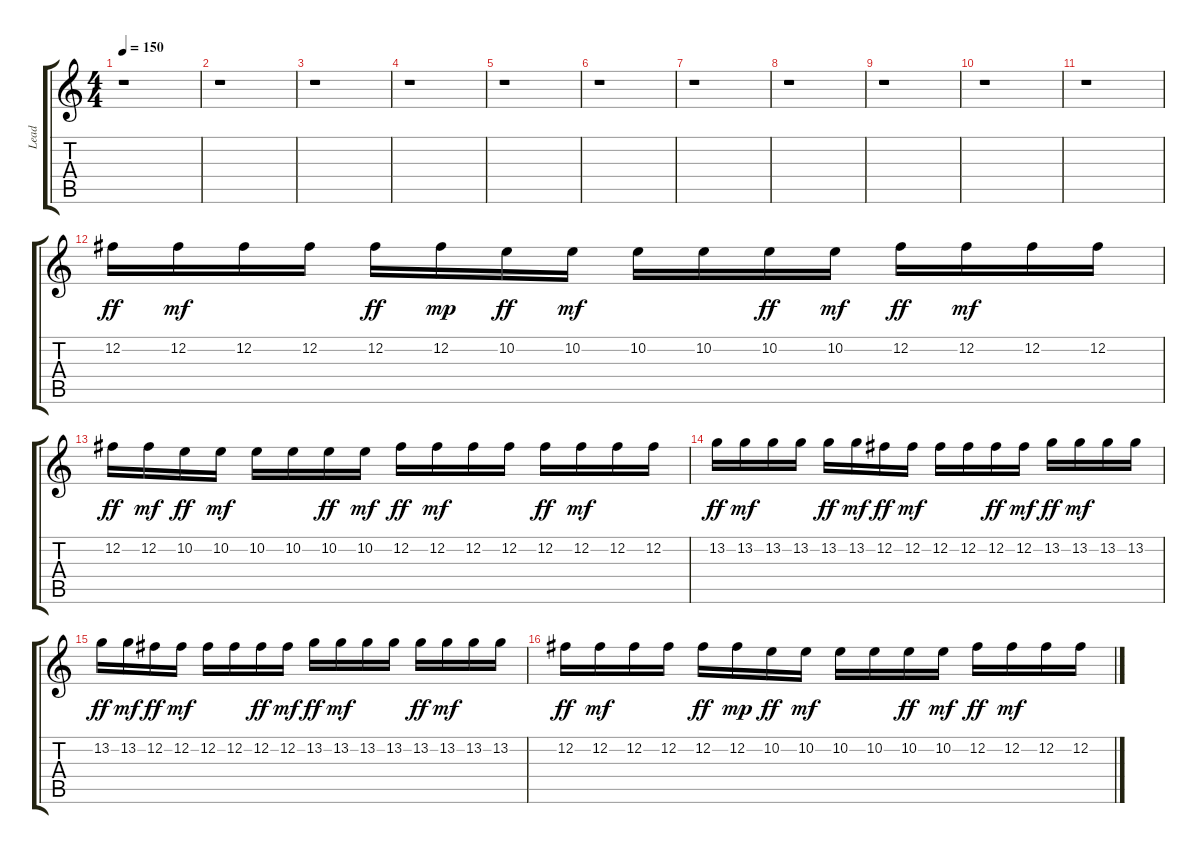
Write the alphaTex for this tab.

\track ("Lead" "Lead") {instrument distortionguitar}
\staff {score tabs}
\tuning (B3 Gb3 D3 A2 E2 B1) {hide}
\ts (4 4)
\tempo 150
\clef g2
\ks c
r.1{dy mf} |
r.1 |
r.1 |
r.1 |
r.1 |
r.1 |
r.1 |
r.1 |
r.1 |
r.1 |
r.1 |
12.2.16{dy ff} 12.2.16{dy mf} 12.2.16 12.2.16 12.2.16{dy ff} 12.2.16{dy mp} 10.2.16{dy ff} 10.2.16{dy mf} 10.2.16 10.2.16 10.2.16{dy ff} 10.2.16{dy mf} 12.2.16{dy ff} 12.2.16{dy mf} 12.2.16 12.2.16 |
12.2.16{dy ff} 12.2.16{dy mf} 10.2.16{dy ff} 10.2.16{dy mf} 10.2.16 10.2.16 10.2.16{dy ff} 10.2.16{dy mf} 12.2.16{dy ff} 12.2.16{dy mf} 12.2.16 12.2.16 12.2.16{dy ff} 12.2.16{dy mf} 12.2.16 12.2.16 |
13.2.16{dy ff} 13.2.16{dy mf} 13.2.16 13.2.16 13.2.16{dy ff} 13.2.16{dy mf} 12.2.16{dy ff} 12.2.16{dy mf} 12.2.16 12.2.16 12.2.16{dy ff} 12.2.16{dy mf} 13.2.16{dy ff} 13.2.16{dy mf} 13.2.16 13.2.16 |
13.2.16{dy ff} 13.2.16{dy mf} 12.2.16{dy ff} 12.2.16{dy mf} 12.2.16 12.2.16 12.2.16{dy ff} 12.2.16{dy mf} 13.2.16{dy ff} 13.2.16{dy mf} 13.2.16 13.2.16 13.2.16{dy ff} 13.2.16{dy mf} 13.2.16 13.2.16 |
12.2.16{dy ff} 12.2.16{dy mf} 12.2.16 12.2.16 12.2.16{dy ff} 12.2.16{dy mp} 10.2.16{dy ff} 10.2.16{dy mf} 10.2.16 10.2.16 10.2.16{dy ff} 10.2.16{dy mf} 12.2.16{dy ff} 12.2.16{dy mf} 12.2.16 12.2.16
